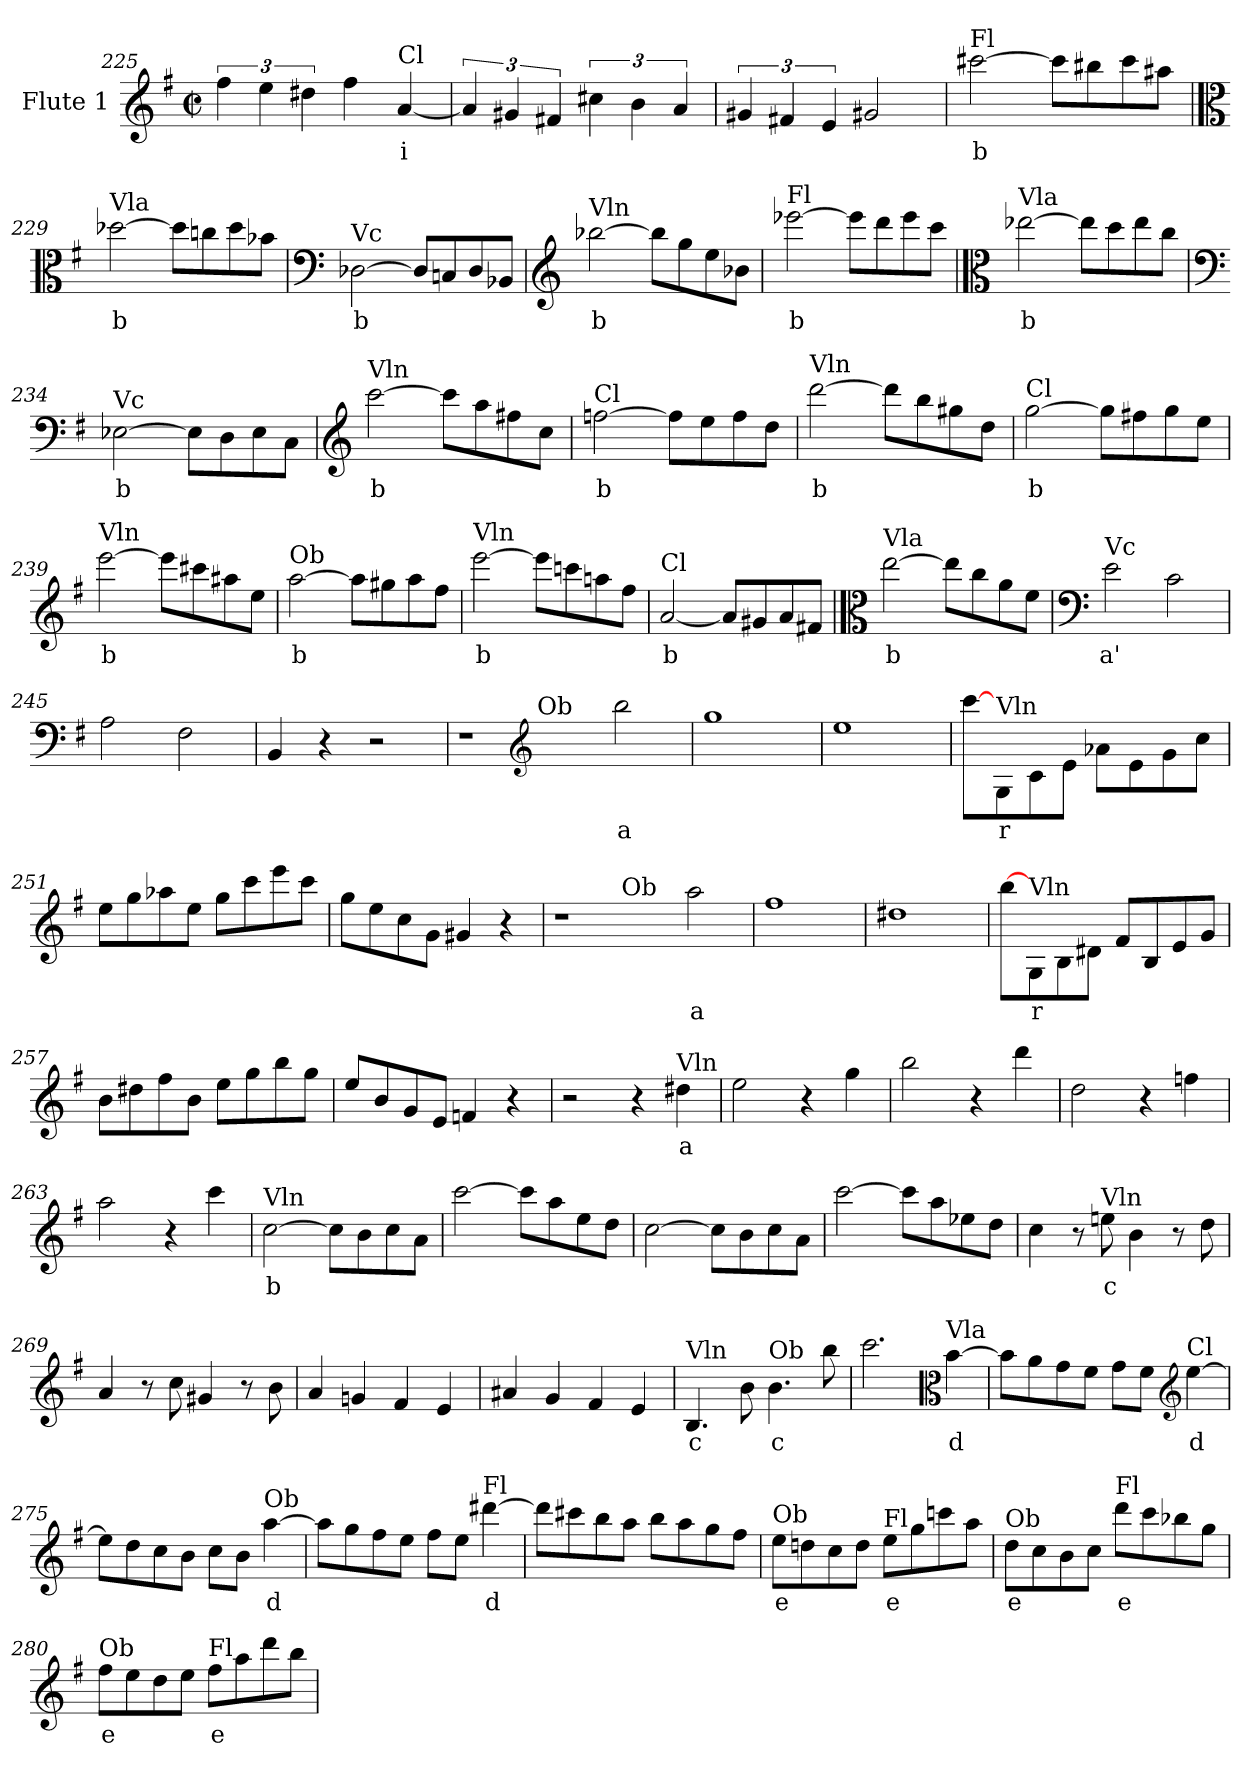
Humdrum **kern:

**kern	**text
*part1	*part1
*staff1	*staff1
*I"Flute 1	*
*I'Fl 1	*
*clefG2	*
*k[f#]	*
*M2/2	*
*met(c|)	*
=225	=225
6ff#	.
6ee	.
6dd#X	.
4ff#	.
!LO:TX:a:t=Cl	!
!	!LO:LY:color=#FF0000
[4a	i
=226	=226
6a]	.
6g#X	.
6f#X	.
6cc#X	.
6b	.
6a	.
=227	=227
6g#X	.
6f#X	.
6e	.
2g#X	.
=228	=228
!LO:TX:a:t=Fl	!
!	!LO:LY:color=#FF0000
[2ccc#X	b
8ccc#\L]	.
8bb#X\	.
8ccc#\	.
8aa#X\J	.
=229	=229
*clefC3	*
!LO:TX:a:t=Vla	!
!	!LO:LY:color=#FF0000
[2dd-X	b
8dd-\L]	.
8ccn\	.
8dd-\	.
8b-X\J	.
=230	=230
*clefF4	*
!LO:TX:a:t=Vc	!
!	!LO:LY:color=#FF0000
[2D-X	b
8D-/L]	.
8Cn/	.
8D-/	.
8BB-X/J	.
=231	=231
*clefG2	*
!LO:TX:a:t=Vln	!
!	!LO:LY:color=#FF0000
[2bb-X	b
8bb-\L]	.
8gg\	.
8ee\	.
8b-X\J	.
=232	=232
!LO:TX:a:t=Fl	!
!	!LO:LY:color=#FF0000
[2eee-X	b
8eee-\L]	.
8ddd\	.
8eee-\	.
8ccc\J	.
=233	=233
*clefC3	*
!LO:TX:a:t=Vla	!
!	!LO:LY:color=#FF0000
[2ee-X	b
8ee-\L]	.
8dd\	.
8ee-\	.
8cc\J	.
=234	=234
*clefF4	*
!LO:TX:a:t=Vc	!
!	!LO:LY:color=#FF0000
[2E-X	b
8E-\L]	.
8D\	.
8E-\	.
8C\J	.
=235	=235
*clefG2	*
!LO:TX:a:t=Vln	!
!	!LO:LY:color=#FF0000
[2ccc	b
8ccc\L]	.
8aa\	.
8ff#X\	.
8cc\J	.
=236	=236
!LO:TX:a:t=Cl	!
!	!LO:LY:color=#FF0000
[2ff	b
8ff\L]	.
8ee\	.
8ff\	.
8dd\J	.
=237	=237
!LO:TX:a:t=Vln	!
!	!LO:LY:color=#FF0000
[2ddd	b
8ddd\L]	.
8bb\	.
8gg#X\	.
8dd\J	.
=238	=238
!LO:TX:a:t=Cl	!
!	!LO:LY:color=#FF0000
[2gg	b
8gg\L]	.
8ff#X\	.
8gg\	.
8ee\J	.
=239	=239
!LO:TX:a:t=Vln	!
!	!LO:LY:color=#FF0000
[2eee	b
8eee\L]	.
8ccc#X\	.
8aa#X\	.
8ee\J	.
=240	=240
!LO:TX:a:t=Ob	!
!	!LO:LY:color=#FF0000
[2aa	b
8aa\L]	.
8gg#X\	.
8aa\	.
8ff#\J	.
=241	=241
!LO:TX:a:t=Vln	!
!	!LO:LY:color=#FF0000
[2eee	b
8eee\L]	.
8cccn\	.
8aan\	.
8ff#\J	.
=242	=242
!LO:TX:a:t=Cl	!
!	!LO:LY:color=#FF0000
[2a	b
8a/L]	.
8g#X/	.
8a/	.
8f#X/J	.
=243	=243
*clefC3	*
!LO:TX:a:t=Vla	!
!	!LO:LY:color=#FF0000
[2ee	b
8ee\L]	.
8cc\	.
8a\	.
8f#\J	.
=244	=244
*clefF4	*
!LO:TX:a:t=Vc	!
!	!LO:LY:color=#FF0000
2e	a'
2c	.
=245	=245
2A	.
2F#	.
=246	=246
4BB	.
4r	.
2r	.
=247	=247
*^	*
1r	2ryy	.
*clefG2	*	*
!	!LO:TX:a:t=Ob	!
.	1ryy	.
!	!	!LO:LY:color=#FF0000
2bb	.	a
*v	*v	*
=248	=248
1gg	.
=249	=249
1ee	.
=250	=250
[8ccc\L	.
!LO:TX:a:t=Vln	!
!	!LO:LY:color=#FF0000
8G\	r
8c\	.
8e\J	.
8a-X\L	.
8e\	.
8g\	.
8cc\J	.
=251	=251
8ee\L	.
8gg\	.
8aa-X\	.
8ee\J	.
8gg\L	.
8ccc\	.
8eee\	.
8ccc\J	.
=252	=252
8gg\L	.
8ee\	.
8cc\	.
8g\J	.
4g#X	.
4r	.
=253	=253
*^	*
1r	2ryy	.
!	!LO:TX:a:t=Ob	!
.	1ryy	.
!	!	!LO:LY:color=#FF0000
2aa	.	a
*v	*v	*
=254	=254
1ff#	.
=255	=255
1dd#X	.
=256	=256
[8bb\L	.
!LO:TX:a:t=Vln	!
!	!LO:LY:color=#FF0000
8G\	r
8B\	.
8d#X\J	.
8f#/L	.
8B/	.
8e/	.
8g/J	.
=257	=257
8b\L	.
8dd#X\	.
8ff#\	.
8b\J	.
8ee\L	.
8gg\	.
8bb\	.
8gg\J	.
=258	=258
8ee/L	.
8b/	.
8g/	.
8e/J	.
4fn	.
4r	.
=259	=259
2r	.
4r	.
!LO:TX:a:t=Vln	!
!	!LO:LY:color=#FF0000
4dd#X	a
=260	=260
2ee	.
4r	.
4gg	.
=261	=261
2bb	.
4r	.
4ddd	.
=262	=262
2dd	.
4r	.
4ffn	.
=263	=263
2aa	.
4r	.
4ccc	.
=264	=264
!LO:TX:a:t=Vln	!
!	!LO:LY:color=#FF0000
[2cc	b
8cc\L]	.
8b\	.
8cc\	.
8a\J	.
=265	=265
[2ccc	.
8ccc\L]	.
8aa\	.
8ee\	.
8dd\J	.
=266	=266
[2cc	.
8cc\L]	.
8b\	.
8cc\	.
8a\J	.
=267	=267
[2ccc	.
8ccc\L]	.
8aa\	.
8ee-X\	.
8dd\J	.
=268	=268
4cc	.
8r	.
!LO:TX:a:t=Vln	!
!	!LO:LY:color=#FF0000
8een	c
4b	.
8r	.
8dd	.
=269	=269
4a	.
8r	.
8cc	.
4g#X	.
8r	.
8b	.
=270	=270
4a	.
4gn	.
4f#	.
4e	.
=271	=271
4a#X	.
4g	.
4f#	.
4e	.
=272	=272
!LO:TX:a:t=Vln	!
!	!LO:LY:color=#FF0000
4.B	c
8b	.
!LO:TX:a:t=Ob	!
!	!LO:LY:color=#FF0000
4.b	c
8bb	.
=273	=273
2.ccc	.
*clefC3	*
!LO:TX:a:t=Vla	!
!	!LO:LY:color=#FF0000
[4b	d
=274	=274
8b\L]	.
8a\	.
8g\	.
8f#\J	.
8g\L	.
8f#\J	.
*clefG2	*
!LO:TX:a:t=Cl	!
!	!LO:LY:color=#FF0000
[4ee	d
=275	=275
8ee\L]	.
8dd\	.
8cc\	.
8b\J	.
8cc\L	.
8b\J	.
!LO:TX:a:t=Ob	!
!	!LO:LY:color=#FF0000
[4aa	d
=276	=276
8aa\L]	.
8gg\	.
8ff#\	.
8ee\J	.
8ff#\L	.
8ee\J	.
!LO:TX:a:t=Fl	!
!	!LO:LY:color=#FF0000
[4ddd#X	d
=277	=277
8ddd#\L]	.
8ccc#X\	.
8bb\	.
8aa\J	.
8bb\L	.
8aa\	.
8gg\	.
8ff#\J	.
=278	=278
!LO:TX:a:t=Ob	!
!	!LO:LY:color=#FF0000
8ee\L	e
8ddn\	.
8cc\	.
8dd\J	.
!LO:TX:a:t=Fl	!
!	!LO:LY:color=#FF0000
8ee\L	e
8gg\	.
8cccn\	.
8aa\J	.
=279	=279
!LO:TX:a:t=Ob	!
!	!LO:LY:color=#FF0000
8dd\L	e
8cc\	.
8b\	.
8cc\J	.
!LO:TX:a:t=Fl	!
!	!LO:LY:color=#FF0000
8ddd\L	e
8ccc\	.
8bb-X\	.
8gg\J	.
=280	=280
!LO:TX:a:t=Ob	!
!	!LO:LY:color=#FF0000
8ff#\L	e
8ee\	.
8dd\	.
8ee\J	.
!LO:TX:a:t=Fl	!
!	!LO:LY:color=#FF0000
8ff#\L	e
8aa\	.
8ddd\	.
8bb\J	.
=	=
*-	*-
